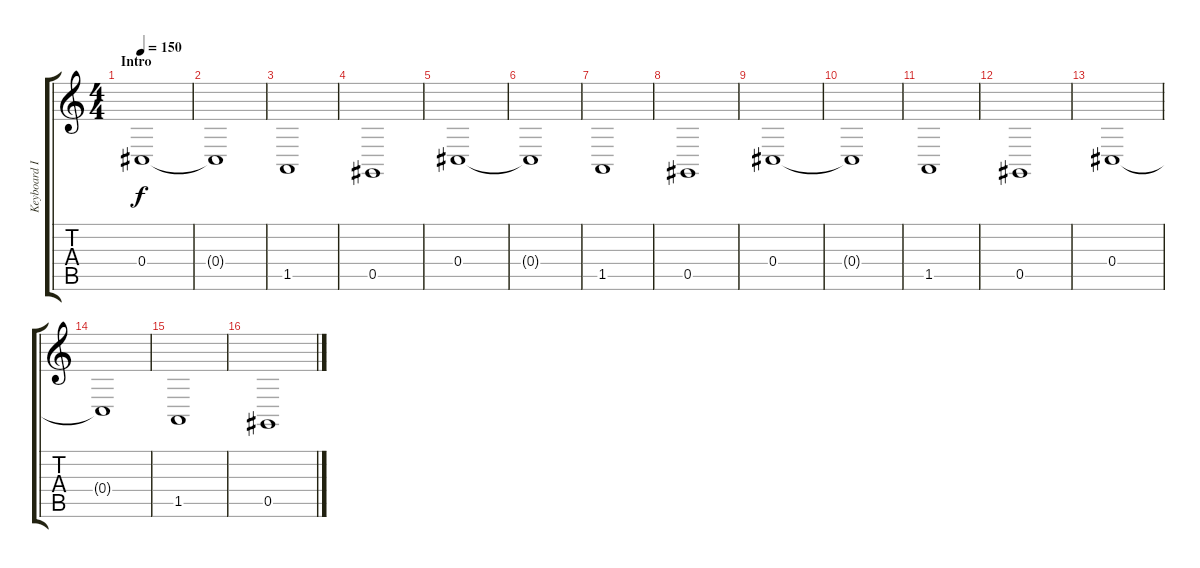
\track ("Keyboard I" "Keyboard I") {instrument pad2warm}
\staff {score tabs}
\tuning (Eb4 Bb3 Gb3 Db3 Ab2 Eb2) {hide}
\ts (4 4)
\section ("" "Intro")
\tempo 150
\clef g2
\ks c
0.4.1{dy f instrument pad2warm} |
0.4{t}.1 |
1.5.1 |
0.5.1 |
0.4.1 |
0.4{t}.1 |
1.5.1 |
0.5.1 |
0.4.1 |
0.4{t}.1 |
1.5.1 |
0.5.1 |
0.4.1 |
0.4{t}.1 |
1.5.1 |
0.5.1
